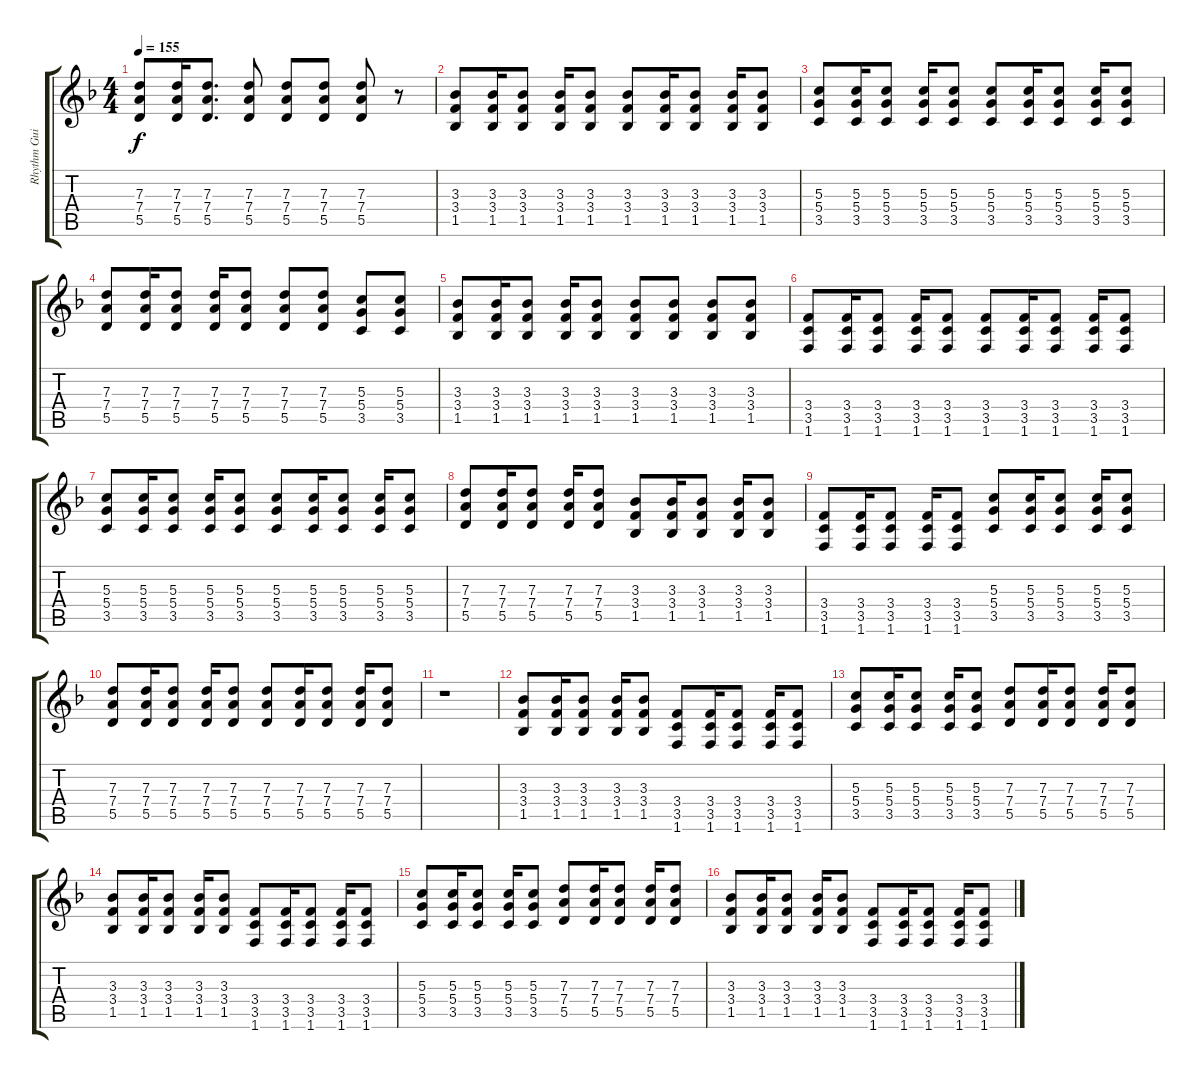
\track ("Rhythm Guitar" "Rhythm Gui") {instrument overdrivenguitar}
\staff {score tabs}
\tuning (E4 B3 G3 D3 A2 E2) {hide}
\ts (4 4)
\tempo 155
\clef g2
\ks f
(7.3 7.4 5.5).8{dy f} (7.3 7.4 5.5).16 (7.3 7.4 5.5).8{d} (7.3 7.4 5.5).8 (7.3 7.4 5.5).8 (7.3 7.4 5.5).8 (7.3 7.4 5.5).8 r.8 |
(3.3 3.4 1.5).8 (3.3 3.4 1.5).16 (3.3 3.4 1.5).8 (3.3 3.4 1.5).16 (3.3 3.4 1.5).8 (3.3 3.4 1.5).8 (3.3 3.4 1.5).16 (3.3 3.4 1.5).8 (3.3 3.4 1.5).16 (3.3 3.4 1.5).8 |
(5.3 5.4 3.5).8 (5.3 5.4 3.5).16 (5.3 5.4 3.5).8 (5.3 5.4 3.5).16 (5.3 5.4 3.5).8 (5.3 5.4 3.5).8 (5.3 5.4 3.5).16 (5.3 5.4 3.5).8 (5.3 5.4 3.5).16 (5.3 5.4 3.5).8 |
(7.3 7.4 5.5).8 (7.3 7.4 5.5).16 (7.3 7.4 5.5).8 (7.3 7.4 5.5).16 (7.3 7.4 5.5).8 (7.3 7.4 5.5).8 (7.3 7.4 5.5).8 (5.3 5.4 3.5).8 (5.3 5.4 3.5).8 |
(3.3 3.4 1.5).8 (3.3 3.4 1.5).16 (3.3 3.4 1.5).8 (3.3 3.4 1.5).16 (3.3 3.4 1.5).8 (3.3 3.4 1.5).8 (3.3 3.4 1.5).8 (3.3 3.4 1.5).8 (3.3 3.4 1.5).8 |
(3.4 3.5 1.6).8 (3.4 3.5 1.6).16 (3.4 3.5 1.6).8 (3.4 3.5 1.6).16 (3.4 3.5 1.6).8 (3.4 3.5 1.6).8 (3.4 3.5 1.6).16 (3.4 3.5 1.6).8 (3.4 3.5 1.6).16 (3.4 3.5 1.6).8 |
(5.3 5.4 3.5).8 (5.3 5.4 3.5).16 (5.3 5.4 3.5).8 (5.3 5.4 3.5).16 (5.3 5.4 3.5).8 (5.3 5.4 3.5).8 (5.3 5.4 3.5).16 (5.3 5.4 3.5).8 (5.3 5.4 3.5).16 (5.3 5.4 3.5).8 |
(7.3 7.4 5.5).8 (7.3 7.4 5.5).16 (7.3 7.4 5.5).8 (7.3 7.4 5.5).16 (7.3 7.4 5.5).8 (3.3 3.4 1.5).8 (3.3 3.4 1.5).16 (3.3 3.4 1.5).8 (3.3 3.4 1.5).16 (3.3 3.4 1.5).8 |
(3.4 3.5 1.6).8 (3.4 3.5 1.6).16 (3.4 3.5 1.6).8 (3.4 3.5 1.6).16 (3.4 3.5 1.6).8 (5.3 5.4 3.5).8 (5.3 5.4 3.5).16 (5.3 5.4 3.5).8 (5.3 5.4 3.5).16 (5.3 5.4 3.5).8 |
(7.3 7.4 5.5).8 (7.3 7.4 5.5).16 (7.3 7.4 5.5).8 (7.3 7.4 5.5).16 (7.3 7.4 5.5).8 (7.3 7.4 5.5).8 (7.3 7.4 5.5).16 (7.3 7.4 5.5).8 (7.3 7.4 5.5).16 (7.3 7.4 5.5).8 |
r.1 |
(3.3 3.4 1.5).8 (3.3 3.4 1.5).16 (3.3 3.4 1.5).8 (3.3 3.4 1.5).16 (3.3 3.4 1.5).8 (3.4 3.5 1.6).8 (3.4 3.5 1.6).16 (3.4 3.5 1.6).8 (3.4 3.5 1.6).16 (3.4 3.5 1.6).8 |
(5.3 5.4 3.5).8 (5.3 5.4 3.5).16 (5.3 5.4 3.5).8 (5.3 5.4 3.5).16 (5.3 5.4 3.5).8 (7.3 7.4 5.5).8 (7.3 7.4 5.5).16 (7.3 7.4 5.5).8 (7.3 7.4 5.5).16 (7.3 7.4 5.5).8 |
(3.3 3.4 1.5).8 (3.3 3.4 1.5).16 (3.3 3.4 1.5).8 (3.3 3.4 1.5).16 (3.3 3.4 1.5).8 (3.4 3.5 1.6).8 (3.4 3.5 1.6).16 (3.4 3.5 1.6).8 (3.4 3.5 1.6).16 (3.4 3.5 1.6).8 |
(5.3 5.4 3.5).8 (5.3 5.4 3.5).16 (5.3 5.4 3.5).8 (5.3 5.4 3.5).16 (5.3 5.4 3.5).8 (7.3 7.4 5.5).8 (7.3 7.4 5.5).16 (7.3 7.4 5.5).8 (7.3 7.4 5.5).16 (7.3 7.4 5.5).8 |
(3.3 3.4 1.5).8 (3.3 3.4 1.5).16 (3.3 3.4 1.5).8 (3.3 3.4 1.5).16 (3.3 3.4 1.5).8 (3.4 3.5 1.6).8 (3.4 3.5 1.6).16 (3.4 3.5 1.6).8 (3.4 3.5 1.6).16 (3.4 3.5 1.6).8
